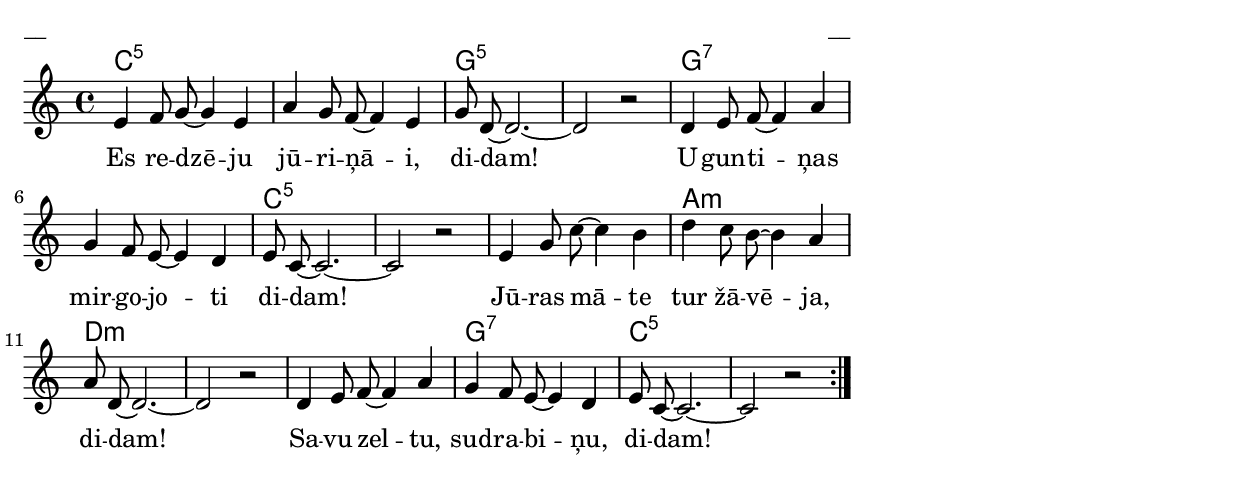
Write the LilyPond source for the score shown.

\version "2.13.16" 
%\header {
% title = "Es redzēju jūriņā"
%}
% Austras dziesmu burtnīca, 14.lpp.
\paper {
line-width = 14\cm
left-margin = 0.4\cm
between-system-padding = 0.3\cm
between-system-space = 0.3\cm
}
\layout {
indent = #0
ragged-last = ##f
}

voiceA = \relative c' {
\clef "treble"
\key c \major
\time 4/4
\repeat volta 2 {
e4 f8 g8~ g4 e | a4 g8 f~ f4 e | g8 d~ d2.~ | d2 r2 |
d4 e8 f8~ f4 a | g4 f8 e~ e4 d4 | e8 c~ c2.~ | c2 r2 |
e4 g8 c~ c4 b | d4 c8 b~ b4 a | a8 d,~ d2.~ | d2 r2 |
d4 e8 f~ f4 a | g4 f8 e~ e4 d4 | e8 c8~ c2.~ | c2 r2
}  
}


lyricA = \lyricmode {
Es re -- dzē -- ju  jū -- ri -- ņā -- i, di -- dam!
U -- gun -- ti -- ņas mir -- go -- jo -- ti di -- dam!
Jū -- ras mā -- te tur žā -- vē -- ja, di -- dam!
Sa -- vu zel -- tu, sud -- ra -- bi -- ņu, di -- dam!
}


chordsA = \chordmode {
c1:5 | s1 | g1:5 | s1 |
g1:7 | s1 | c1:5 | s1 |
s1 | a1:m | d1:m | s1 |
s1 | g1:7 | c1:5 | s1
}

fullScore = <<
\new ChordNames { \chordsA }
\new Staff {
<<
\new Voice = "voiceA" { \oneVoice \autoBeamOff \voiceA }
\lyricsto "voiceA" \new Lyrics \lyricA
>>
}
>>

\score {
\fullScore
\header { piece = "__" opus = "__" }
}
\markup { \with-color #(x11-color 'white) \sans \smaller "__" }
\score {
\unfoldRepeats
\fullScore
\midi {
\context { \Staff \remove "Staff_performer" }
\context { \Voice \consists "Staff_performer" }
}
}


